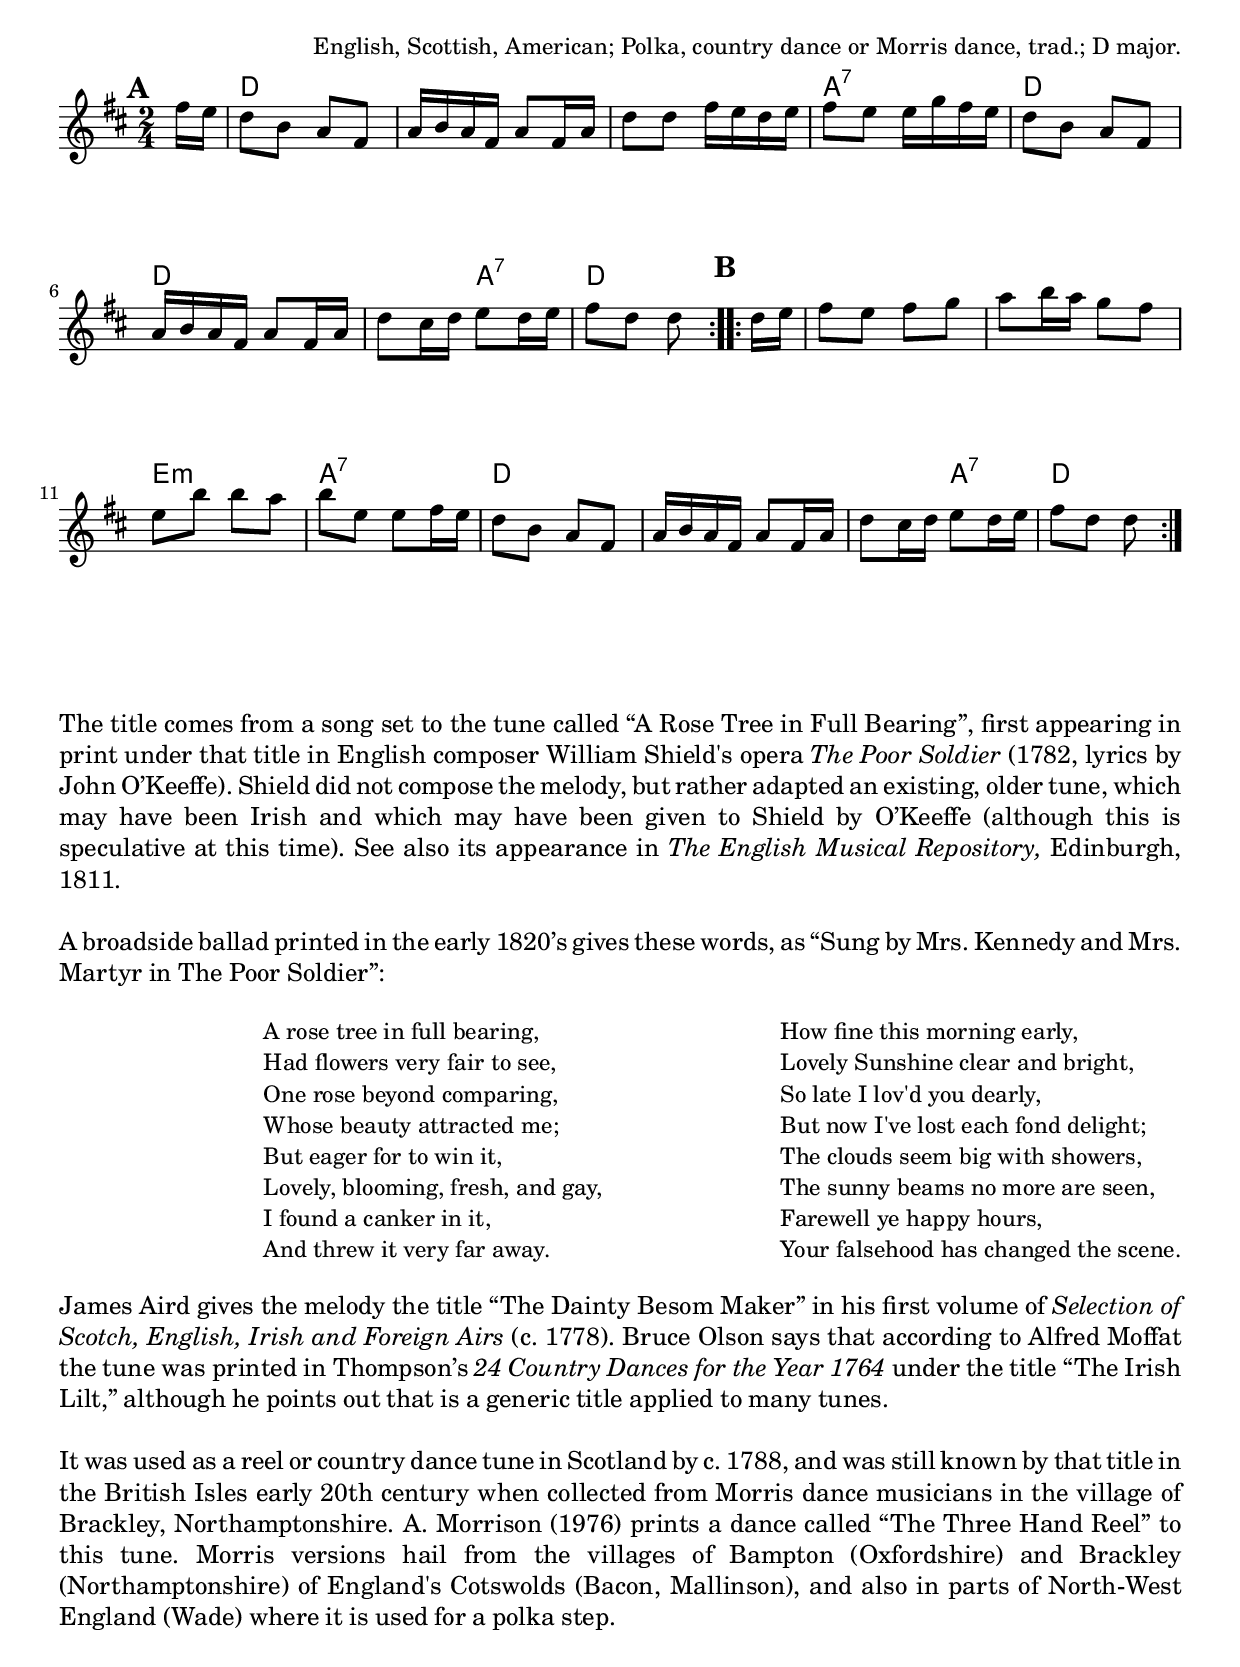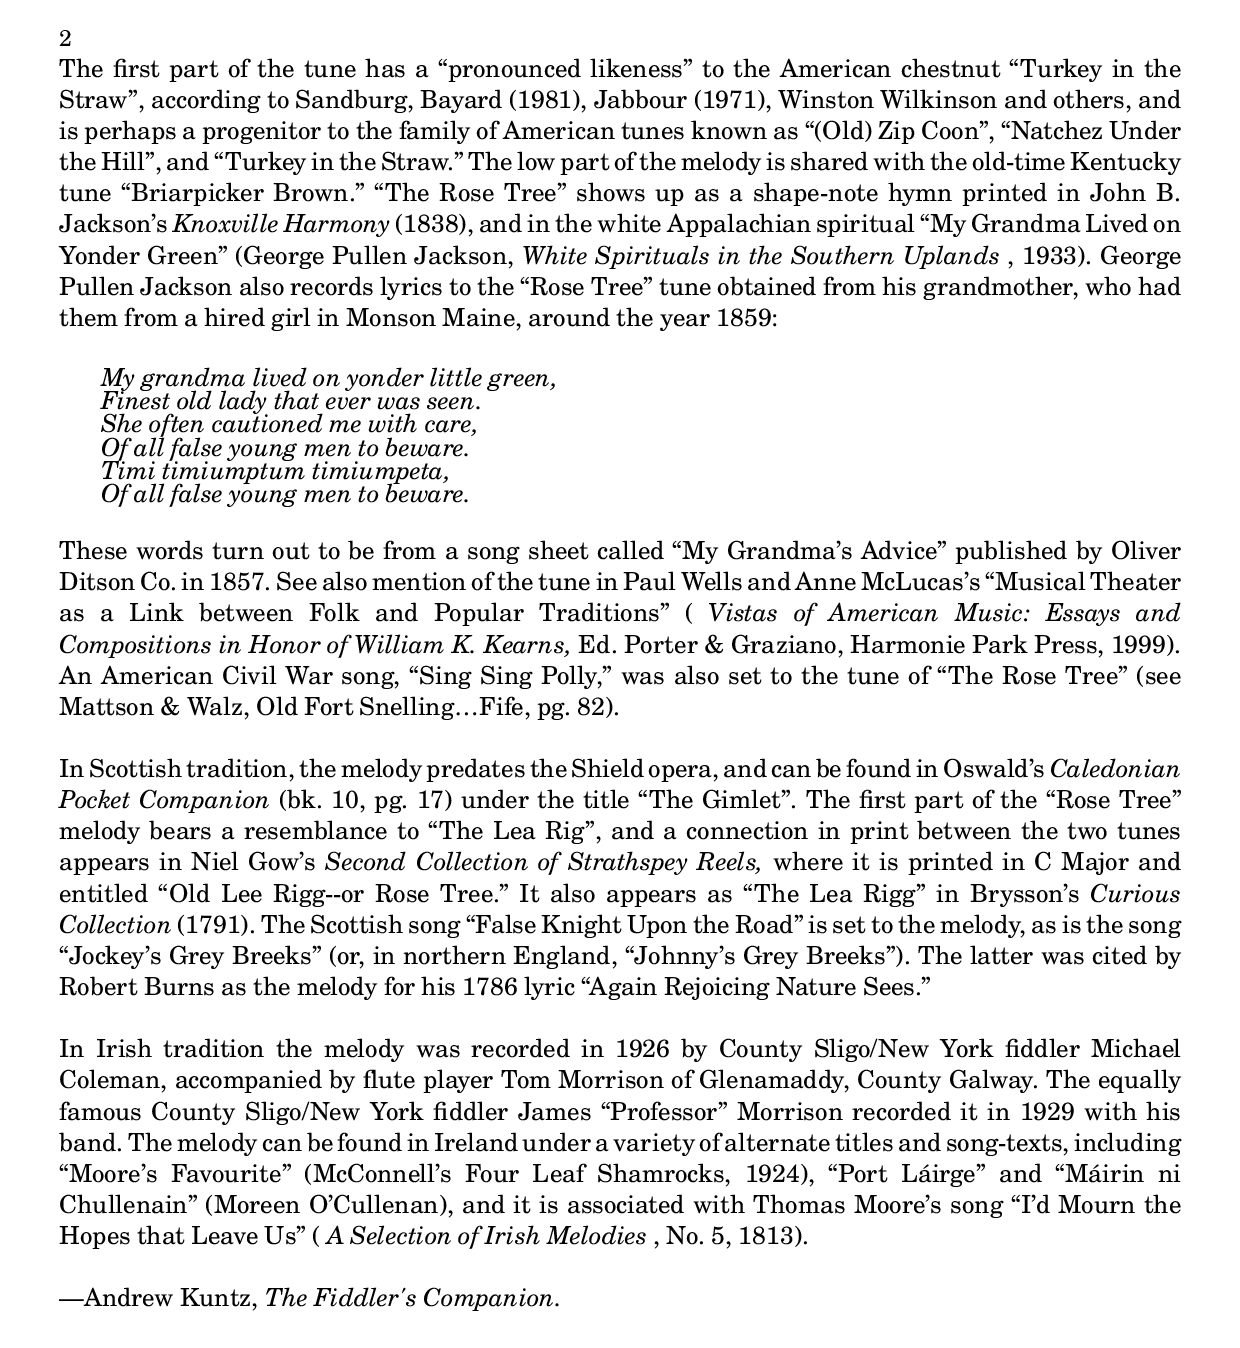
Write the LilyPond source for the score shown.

\version "2.18.2"
\include "util.ly"

\tocItem \markup "The Rose Tree"

\score {
  <<
    \relative fis'' {
      \time 2/4
      \key d \major

      \repeat volta 2 {
        \mark \default
        \partial 8 fis16 e |
        d8 b a fis |
        a16 b a fis a8 fis16 a |
        d8 d fis16 e d e |
        fis8 e e16 g fis e |

        d8 b a fis |
        a16 b a fis a8 fis16 a |
        d8 cis16 d e8 d16 e |
        fis8 d d
      }

      \repeat volta 2 {
        \mark \default
        d16 e |
        fis8 e fis g |
        a b16 a g8 fis |
        e8 b' b a |

        b8 e, e fis16 e |
        d8 b a fis |
        a16 b a fis a8 fis16 a |
        d8 cis16 d e8 d16 e |
        fis8 d d
      }
    }

    \chords {
      \time 2/4
      \set chordChanges = ##t
      \repeat volta 2 {
        \partial 8 s8 |
        d2 | d2 | d2 | a2:7 |
        d2 | d2 | d4 a4:7 | d4~d8
      }
      \repeat volta 2 {
        s8 |
        d2 | d2 | e2:m | a2:7 |
        d2 | d2 | d4 a4:7 | d4~d8
      }
    }
  >>

  \header {
    title = "The Rose Tree"
    opus = "English, Scottish, American; Polka, country dance or Morris dance, trad.; D major."
  }

  \layout{ indent = 0 }
  \midi{ \tempo 4 = 200 }
}

\markuplist {
  \paragraph {
   The title comes from a song set to the tune called “A Rose Tree in Full Bearing”,
   first appearing in print under that title in English composer William Shield's
   opera \italic{The Poor Soldier} (1782, lyrics by John O’Keeffe). Shield did not
   compose the melody, but rather adapted an existing, older tune, which may have
   been Irish and which may have been given to Shield by O’Keeffe (although this
   is speculative at this time). See also its appearance in
   \italic{The English Musical Repository,} Edinburgh, 1811.
  }
  \paragraph {
    A broadside ballad printed in the early 1820’s gives these words, as
    “Sung by Mrs. Kennedy and Mrs. Martyr in The Poor Soldier”:
  }

  \fill-line {
    \hspace #1
    \column {
      \line {A rose tree in full bearing,}
      \line {Had flowers very fair to see,}
      \line {One rose beyond comparing,}
      \line {Whose beauty attracted me;}
      \line {But eager for to win it,}
      \line {Lovely, blooming, fresh, and gay,}
      \line {I found a canker in it,}
      \line {And threw it very far away.}
    }
    \hspace #2
    \column {
      \line {How fine this morning early,}
      \line {Lovely Sunshine clear and bright,}
      \line {So late I lov'd you dearly,}
      \line {But now I've lost each fond delight;}
      \line {The clouds seem big with showers,}
      \line {The sunny beams no more are seen,}
      \line {Farewell ye happy hours,}
      \line {Your falsehood has changed the scene.}
    }
  }
  \vspace #1

  \paragraph {
    James Aird gives the melody the title “The Dainty Besom Maker” in his first
    volume of \italic{Selection of Scotch, English, Irish and Foreign Airs} (c. 1778).
    Bruce Olson says that according to Alfred Moffat the tune was printed in Thompson’s
    \italic{24 Country Dances for the Year 1764} under the title “The Irish Lilt,”
    although he points out that is a generic title applied to many tunes.
  }
  \paragraph {
    It was used as a reel or country dance tune in Scotland by c. 1788, and was still
    known by that title in the British Isles early 20th century when collected from
    Morris dance musicians in the village of Brackley, Northamptonshire. A. Morrison (1976)
    prints a dance called “The Three Hand Reel” to this tune. Morris versions hail from
    the villages of Bampton (Oxfordshire) and Brackley (Northamptonshire) of England's
    Cotswolds (Bacon, Mallinson), and also in parts of North‑West England (Wade) where
    it is used for a polka step.
  }
}
\pageBreak
\markuplist {
  \paragraph {
    The first part of the tune has a “pronounced likeness” to the American chestnut
    “Turkey in the Straw”, according to Sandburg, Bayard (1981), Jabbour (1971),
    Winston Wilkinson and others, and is perhaps a progenitor to the family of
    American tunes known as “(Old) Zip Coon”, “Natchez Under the Hill”, and
    “Turkey in the Straw.” The low part of the melody is shared with the old-time
    Kentucky tune “Briarpicker Brown.”
    “The Rose Tree” shows up as a shape-note hymn printed in John B. Jackson’s
    \italic{Knoxville Harmony} (1838), and in the white Appalachian spiritual
    “My Grandma Lived on Yonder Green” (George Pullen Jackson,
    \italic{White Spirituals in the Southern Uplands}, 1933).
    George Pullen Jackson also records lyrics to the “Rose Tree” tune obtained
    from his grandmother, who had them from a hired girl in Monson Maine,
    around the year 1859:
  }

  \lyric {My grandma lived on yonder little green,}
  \lyric {Finest old lady that ever was seen.}
  \lyric {She often cautioned me with care,}
  \lyric {Of all false young men to beware.}
  \lyric {Timi timiumptum timiumpeta,}
  \lyric {Of all false young men to beware.}
  \vspace #1

  \paragraph {
    These words turn out to be from a song sheet called “My Grandma’s Advice”
    published by Oliver Ditson Co. in 1857. See also mention of the tune in
    Paul Wells and Anne McLucas’s “Musical Theater as a Link between Folk and
    Popular Traditions”
    (\italic{Vistas of American Music: Essays and Compositions in Honor of William K. Kearns,}
    Ed. Porter & Graziano, Harmonie Park Press, 1999).
    An American Civil War song, “Sing Sing Polly,” was also set to the tune of
    “The Rose Tree” (see Mattson & Walz, Old Fort Snelling…Fife, pg. 82).
  }

  \paragraph {
    In Scottish tradition, the melody predates the Shield opera, and can be found
    in Oswald’s \italic{Caledonian Pocket Companion} (bk. 10, pg. 17) under the title
    “The Gimlet”. The first part of the “Rose Tree” melody bears a resemblance to
    “The Lea Rig”, and a connection in print between the two tunes appears in
    Niel Gow’s \italic{Second Collection of Strathspey Reels,} where it is printed
    in C Major and entitled “Old Lee Rigg--or Rose Tree.” It also appears as “The Lea Rigg”
    in Brysson’s \italic{Curious Collection} (1791). The Scottish song
    “False Knight Upon the Road” is set to the melody, as is the song “Jockey’s Grey Breeks”
    (or, in northern England, “Johnny’s Grey Breeks”). The latter was cited by Robert Burns
    as the melody for his 1786 lyric “Again Rejoicing Nature Sees.”
  }
  \paragraph {
    In Irish tradition the melody was recorded in 1926 by County Sligo/New York fiddler
    Michael Coleman, accompanied by flute player Tom Morrison of Glenamaddy, County Galway.
    The equally famous County Sligo/New York fiddler James “Professor” Morrison recorded
    it in 1929 with his band. The melody can be found in Ireland under a variety of
    alternate titles and song-texts, including “Moore’s Favourite”
    (McConnell’s Four Leaf Shamrocks, 1924), “Port Láirge” and “Máirin ni Chullenain”
    (Moreen O’Cullenan), and it is associated with Thomas Moore’s song
    “I’d Mourn the Hopes that Leave Us”
    (\italic{A Selection of Irish Melodies}, No. 5, 1813).
  }
  \paragraph {
    —Andrew Kuntz, \italic{The Fiddler's Companion.}
  }
}